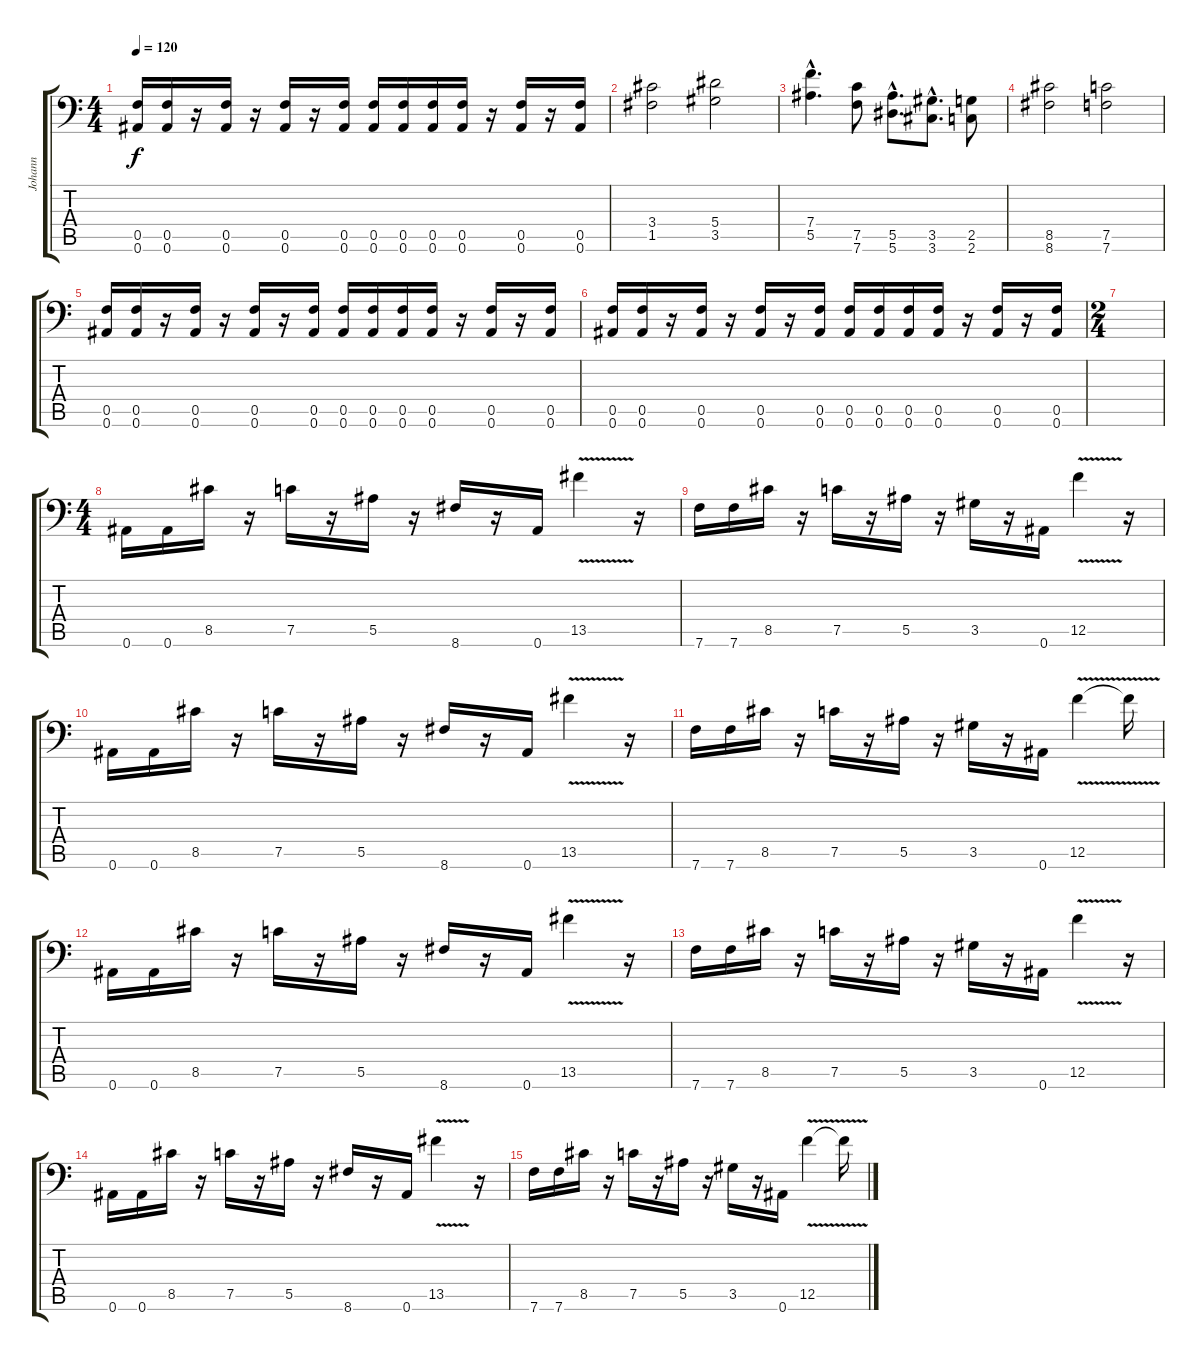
\track ("Johann" "Johann") {instrument distortionguitar}
\staff {score tabs}
\tuning (C4 G3 Eb3 Bb2 F2 Bb1) {hide}
\ts (4 4)
\tempo 120
\clef f4
\ks c
(0.5 0.6).16{dy f} (0.5 0.6).16 r.16 (0.5 0.6).16 r.16 (0.5 0.6).16 r.16 (0.5 0.6).16 (0.5 0.6).16 (0.5 0.6).16 (0.5 0.6).16 (0.5 0.6).16 r.16 (0.5 0.6).16 r.16 (0.5 0.6).16 |
(3.4 1.5).2{instrument distortionguitar} (5.4 3.5).2 |
(7.4{hac} 5.5{hac}).4{d} (7.5 7.6).8 (5.5{hac} 5.6{hac}).8{d} (3.5{hac} 3.6{hac}).8{d} (2.5 2.6).8 |
(8.5 8.6).2 (7.5 7.6).2 |
(0.5 0.6).16 (0.5 0.6).16 r.16 (0.5 0.6).16 r.16 (0.5 0.6).16 r.16 (0.5 0.6).16 (0.5 0.6).16 (0.5 0.6).16 (0.5 0.6).16 (0.5 0.6).16 r.16 (0.5 0.6).16 r.16 (0.5 0.6).16 |
(0.5 0.6).16 (0.5 0.6).16 r.16 (0.5 0.6).16 r.16 (0.5 0.6).16 r.16 (0.5 0.6).16 (0.5 0.6).16 (0.5 0.6).16 (0.5 0.6).16 (0.5 0.6).16 r.16 (0.5 0.6).16 r.16 (0.5 0.6).16 |
\ts (2 4)
|
\ts (4 4)
0.6.16{instrument distortionguitar} 0.6.16 8.5.16 r.16 7.5.16 r.16 5.5.16 r.16 8.6.16 r.16 0.6.16 13.5{v}.4{instrument guitarharmonics} r.16 |
7.6.16{instrument distortionguitar} 7.6.16 8.5.16 r.16 7.5.16 r.16 5.5.16 r.16 3.5.16 r.16 0.6.16 12.5{v}.4{instrument guitarharmonics} r.16 |
0.6.16{instrument distortionguitar} 0.6.16 8.5.16 r.16 7.5.16 r.16 5.5.16 r.16 8.6.16 r.16 0.6.16 13.5{v}.4{instrument guitarharmonics} r.16 |
7.6.16{instrument distortionguitar} 7.6.16 8.5.16 r.16 7.5.16 r.16 5.5.16 r.16 3.5.16 r.16 0.6.16 12.5{v}.4{instrument guitarharmonics} 12.5{t}.16 |
0.6.16{instrument distortionguitar} 0.6.16 8.5.16 r.16 7.5.16 r.16 5.5.16 r.16 8.6.16 r.16 0.6.16 13.5{v}.4{instrument guitarharmonics} r.16 |
7.6.16{instrument distortionguitar} 7.6.16 8.5.16 r.16 7.5.16 r.16 5.5.16 r.16 3.5.16 r.16 0.6.16 12.5{v}.4{instrument guitarharmonics} r.16 |
0.6.16{instrument distortionguitar} 0.6.16 8.5.16 r.16 7.5.16 r.16 5.5.16 r.16 8.6.16 r.16 0.6.16 13.5{v}.4{instrument guitarharmonics} r.16 |
7.6.16{instrument distortionguitar} 7.6.16 8.5.16 r.16 7.5.16 r.16 5.5.16 r.16 3.5.16 r.16 0.6.16 12.5{v}.4{instrument guitarharmonics} 12.5{t}.16
